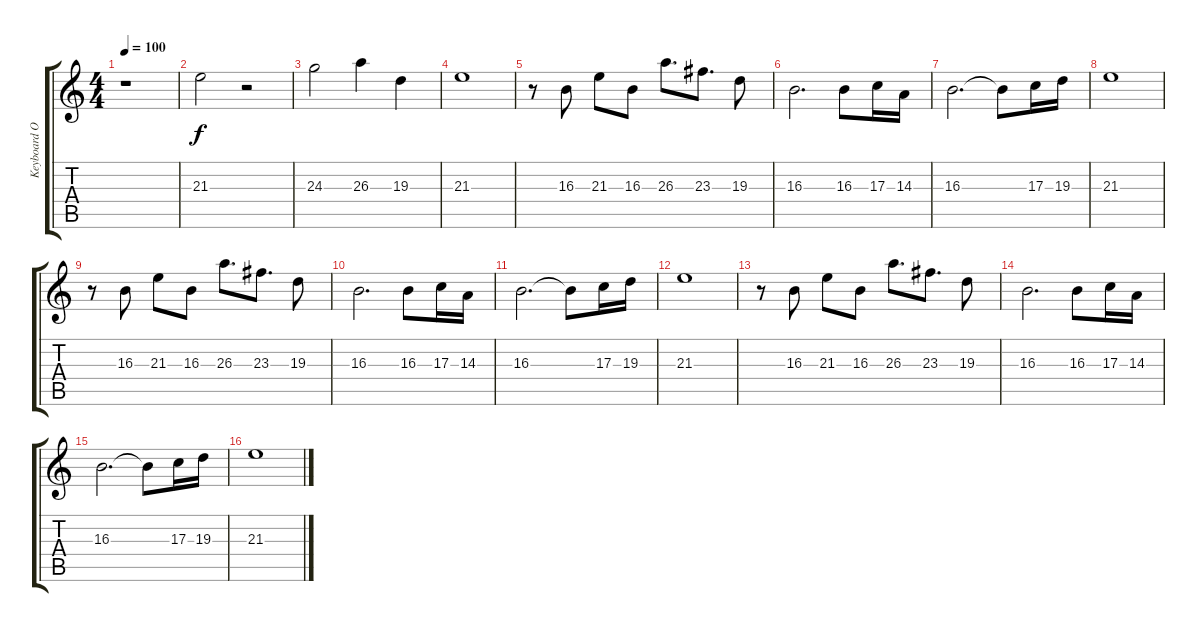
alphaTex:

\track ("Keyboard Octaver" "Keyboard O") {instrument stringensemble1}
\staff {score tabs}
\tuning (E4 B3 G3 D3 A2 E2) {hide}
\ts (4 4)
\tempo 100
\clef g2
\ks c
r.1{dy f} |
21.3.2 r.2 |
24.3.2 26.3.4 19.3.4 |
21.3.1 |
r.8 16.3.8 21.3.8 16.3.8 26.3.8{d} 23.3.8{d} 19.3.8 |
16.3.2{d} 16.3.8 17.3.16 14.3.16 |
16.3.2{d} 16.3{t}.8 17.3.16 19.3.16 |
21.3.1 |
r.8 16.3.8 21.3.8 16.3.8 26.3.8{d} 23.3.8{d} 19.3.8 |
16.3.2{d} 16.3.8 17.3.16 14.3.16 |
16.3.2{d} 16.3{t}.8 17.3.16 19.3.16 |
21.3.1 |
r.8 16.3.8 21.3.8 16.3.8 26.3.8{d} 23.3.8{d} 19.3.8 |
16.3.2{d} 16.3.8 17.3.16 14.3.16 |
16.3.2{d} 16.3{t}.8 17.3.16 19.3.16 |
21.3.1
